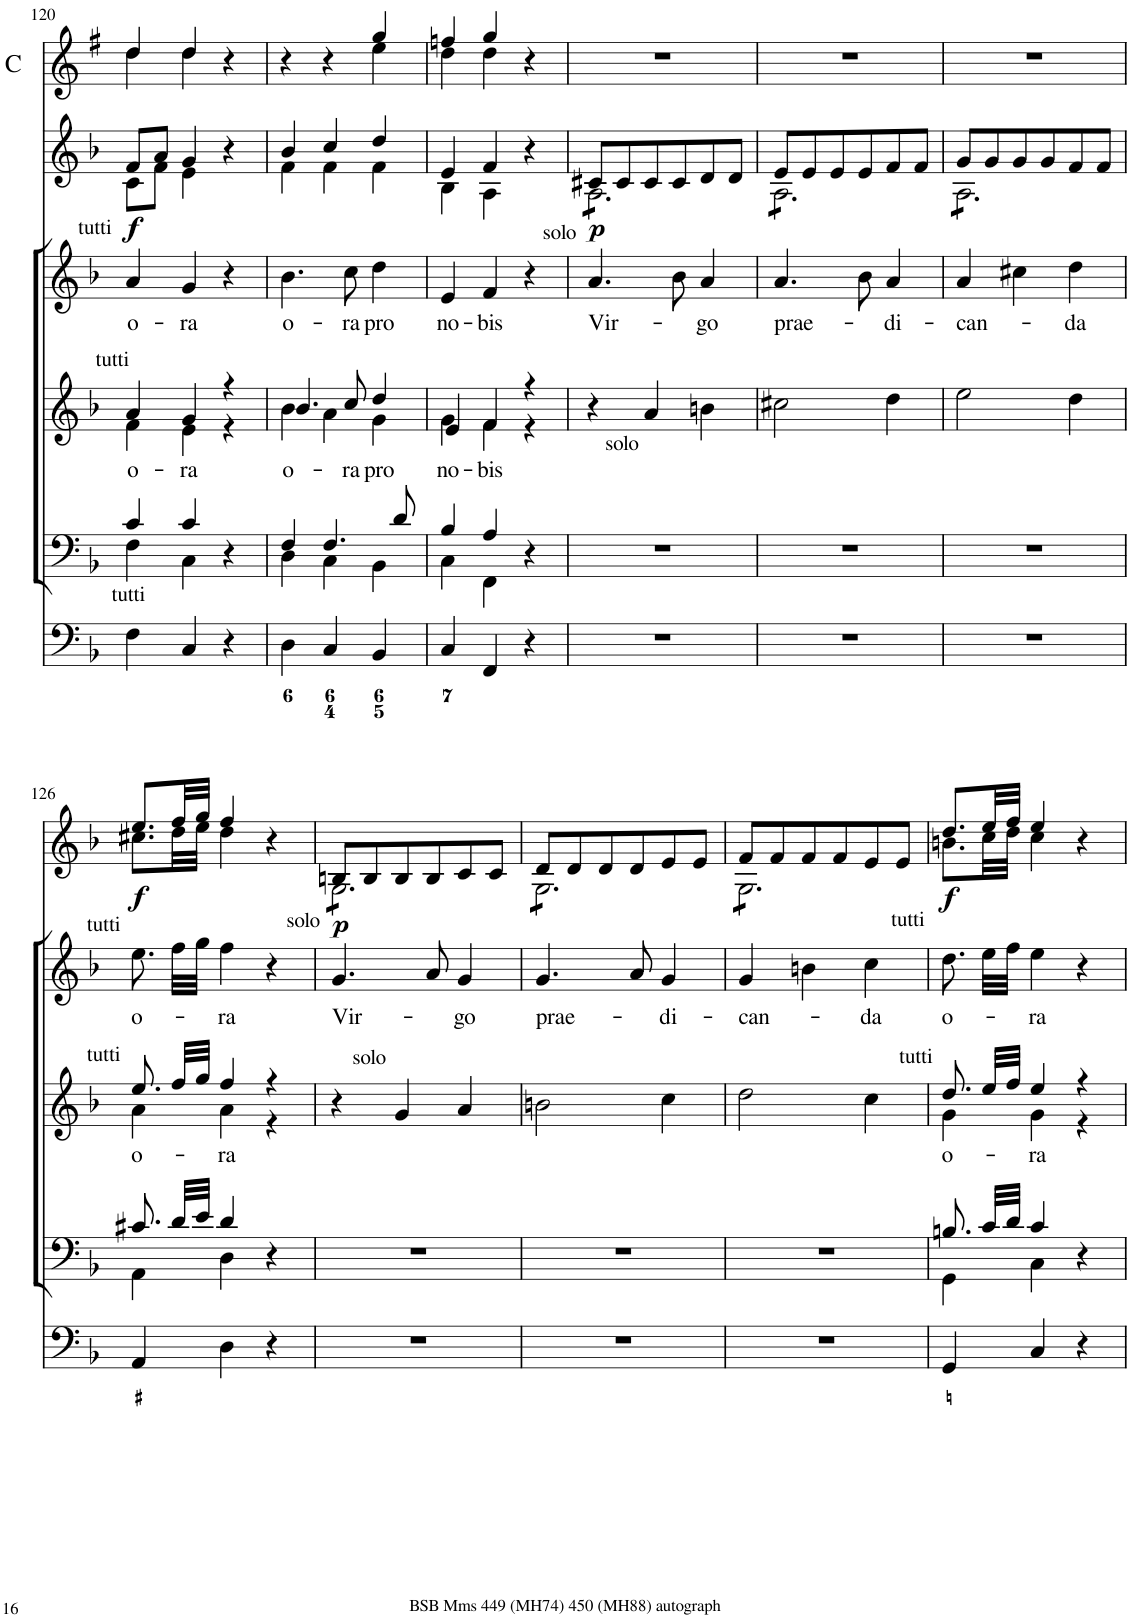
**kern	**kern	**kern	**text	**kern	**text	**kern	**dynam	**kern	**dynam	**kern	**dynam	**kern
*part8	*part7	*part6	*part6	*part5	*part5	*part4	*part4	*part3	*part3	*part2	*part2	*part1
*staff8	*staff7	*staff6	*staff6	*staff5	*staff5	*staff4	*staff4	*staff3	*staff3	*staff2	*staff2	*staff1
*I"Organ	*I"Voice	*I"Alto	*	*I"Voice	*	*I"Violin	*	*I"Violin	*	*I"2 Violini	*	*I"Clarini in B[b]
*	*	*	*	*	*	*I'Vln	*	*I'Vln	*	*I'Vln	*	*I'C
!!LO:PB:g=z
*clefF4	*clefF4	*clefG2	*	*clefG2	*	*clefG2	*	*clefG2	*	*clefG2	*	*clefG2
*	*	*	*	*	*	*	*	*	*	*	*	*Trd1c2
*k[b-]	*k[b-]	*k[b-]	*	*k[b-]	*	*k[b-]	*	*k[b-]	*	*k[b-]	*	*k[f#]
*M3/4	*M3/4	*M3/4	*	*M3/4	*	*M3/4	*	*M3/4	*	*M3/4	*	*M3/4
=120	=120	=120	=120	=120	=120	=120	=120	=120	=120	=120	=120	=120
*	*^	*	*	*	*	*	*	*	*	*	*	*
!	!	!	!	!	!LO:TX:a:t=tutti	!	!	!	!	!	!	!	!
!	!	!	!LO:TX:a:t=tutti	!	!	!	!	!	!	!	!	!	!
!LO:TX:a:t=tutti	!	!	!	!	!	!	!	!	!	!	!	!	!
!	!	!	!	!LO:LY:b	!	!LO:LY:b	!	!	!	!LO:DY:b	!	!LO:DY:b	!
*	*	*	*^	*	*	*	*	*	*	*	*^	*	*^
4F\	4c/	4F\	4a/	4f\	o-	4a/	o-	8c/L	.	8f/L	f	8f/L	8c\L	f	4dd/	4dd\
.	.	.	.	.	.	.	.	8f/J	.	8a/J	.	8a/J	8f\J	.	.	.
!	!	!	!	!	!LO:LY:b	!	!LO:LY:b	!	!	!	!	!	!	!	!	!
4C/	4c/	4C\	4g/	4e\	-ra	4g/	-ra	4e	.	4g	.	4g/	4e\	.	4dd/	4dd\
4r	4r	4ryy	4r	4r	.	4r	.	4r	.	4r	.	4r	4ryy	.	4r	4ryy
=121	=121	=121	=121	=121	=121	=121	=121	=121	=121	=121	=121	=121	=121	=121	=121	=121
!	!	!	!	!	!LO:LY:b	!	!LO:LY:b	!	!	!	!	!	!	!	!	!
4D\	4F/	4D\	4.b-/	4b-\	o-	4.b-\	o-	4f	.	4b-	.	4b-/	4f\	.	4r	2ryy
4C/	4.F/	4C\	.	4a\	.	.	.	4f	.	4cc	.	4cc/	4f\	.	4r	.
!	!	!	!	!	!LO:LY:b	!	!LO:LY:b	!	!	!	!	!	!	!	!	!
.	.	.	8cc/	.	-ra	8cc\	-ra	.	.	.	.	.	.	.	.	.
!	!	!	!	!	!LO:LY:b	!	!LO:LY:b	!	!	!	!	!	!	!	!	!
4BB-/	.	4BB-\	4dd/	4g\	pro	4dd\	pro	4f	.	4dd	.	4dd/	4f\	.	4gg/	4ee\
.	8d/	.	.	.	.	.	.	.	.	.	.	.	.	.	.	.
=122	=122	=122	=122	=122	=122	=122	=122	=122	=122	=122	=122	=122	=122	=122	=122	=122
!	!	!	!	!	!LO:LY:b	!	!LO:LY:b	!	!	!	!	!	!	!	!	!
4C/	4B-/	4C\	4e/	4g\	no-	4e/	no-	4B-	.	4e	.	4e/	4B-\	.	4ffn/	4dd\
!	!	!	!	!	!LO:LY:b	!	!LO:LY:b	!	!	!	!	!	!	!	!	!
4FF/	4A/	4FF\	4f/	4f\	-bis	4f/	-bis	4A	.	4f	.	4f/	4A\	.	4gg/	4dd\
4r	4r	4ryy	4r	4r	.	4r	.	4r	.	4r	.	4r	4ryy	.	4r	4ryy
=123	=123	=123	=123	=123	=123	=123	=123	=123	=123	=123	=123	=123	=123	=123	=123	=123
!	!	!	!	!	!	!LO:TX:a:t=solo	!	!	!	!	!	!	!	!	!	!
!	!	!	!	!	!	!	!LO:LY:b	!	!LO:DY:b	!	!LO:DY:b	!	!	!LO:DY:b	!	!
*	*v	*v	*	*	*	*	*	*	*	*	*	*	*	*	*v	*v
*	*	*v	*v	*	*	*	*	*	*	*	*	*	*	*
*	*	*	*	*	*	*tremolo	*	*	*	*	*	*	*
*	*	*	*	*	*	*	*	*	*	*tremolo	*	*	*
2.r	2.r	4r	.	4.a/	Vir-	8AL	p	8c#X/L	p	8c#X/L	8A\L	p	2.r
.	.	.	.	.	.	8A	.	8c#/J	.	8c#/	8A\	.	.
!	!	!LO:TX:b:t=solo	!	!	!	!	!	!	!	!	!	!	!
.	.	4a/	.	.	.	8A	.	8c#/L	.	8c#/	8A\	.	.
.	.	.	.	8b-\	.	8A	.	8c#/J	.	8c#/	8A\	.	.
!	!	!	!	!	!LO:LY:b	!	!	!	!	!	!	!	!
.	.	4bn\	.	4a/	-go	8A	.	8d/L	.	8d/	8A\	.	.
.	.	.	.	.	.	8AJ	.	8d/J	.	8d/J	8A\J	.	.
=124	=124	=124	=124	=124	=124	=124	=124	=124	=124	=124	=124	=124	=124
!	!	!	!	!	!LO:LY:b	!	!	!	!	!	!	!	!
2.r	2.r	2cc#X\	.	4.a/	prae-	8AL	.	8e/L	.	8e/L	8A\L	.	2.r
.	.	.	.	.	.	8A	.	8e/J	.	8e/	8A\	.	.
.	.	.	.	.	.	8A	.	8e/L	.	8e/	8A\	.	.
.	.	.	.	8b-\	.	8A	.	8e/J	.	8e/	8A\	.	.
!	!	!	!	!	!LO:LY:b	!	!	!	!	!	!	!	!
.	.	4dd\	.	4a/	-di-	8A	.	8f/L	.	8f/	8A\	.	.
.	.	.	.	.	.	8AJ	.	8f/J	.	8f/J	8A\J	.	.
=125	=125	=125	=125	=125	=125	=125	=125	=125	=125	=125	=125	=125	=125
!	!	!	!	!	!LO:LY:b	!	!	!	!	!	!	!	!
2.r	2.r	2ee\	.	4a/	-can-	8AL	.	8g/L	.	8g/L	8A\L	.	2.r
.	.	.	.	.	.	8A	.	8g/J	.	8g/	8A\	.	.
.	.	.	.	4cc#X\	.	8A	.	8g/L	.	8g/	8A\	.	.
.	.	.	.	.	.	8A	.	8g/J	.	8g/	8A\	.	.
!	!	!	!	!	!LO:LY:b	!	!	!	!	!	!	!	!
.	.	4dd\	.	4dd\	-da	8A	.	8f/L	.	8f/	8A\	.	.
.	.	.	.	.	.	8AJ	.	8f/J	.	8f/J	8A\J	.	.
*	*	*	*	*	*	*	*	*	*	*Xtremolo	*	*	*
*	*	*	*	*	*	*Xtremolo	*	*	*	*	*	*	*
!!LO:LB:g=z
=126	=126	=126	=126	=126	=126	=126	=126	=126	=126	=126	=126	=126	=126
*	*^	*	*	*	*	*	*	*	*	*	*	*	*
!	!	!	!	!	!LO:TX:a:t=tutti	!	!	!	!	!	!	!	!	!
!	!	!	!LO:TX:a:t=tutti	!	!	!	!	!	!	!	!	!	!	!
!	!	!	!	!LO:LY:b	!	!LO:LY:b	!	!LO:DY:b	!	!LO:DY:b	!	!	!LO:DY:b	!
*	*	*	*^	*	*	*	*	*	*	*	*	*	*	*
4AA/	8.c#X/	4AA\	8.ee/	4a\	o-	8.ee\	o-	8.cc#X\L	f	8.ee\L	f	8.ee/L	8.cc#X\L	f	2.r
.	32d/LLL	.	32ff/LLL	.	.	32ff\LLL	.	32dd\LL	.	32ff\LL	.	32ff/LL	32dd\LL	.	.
.	32e/JJJ	.	32gg/JJJ	.	.	32gg\JJJ	.	32ee\JJJ	.	32gg\JJJ	.	32gg/JJJ	32ee\JJJ	.	.
!	!	!	!	!	!LO:LY:b	!	!LO:LY:b	!	!	!	!	!	!	!	!
4D\	4d/	4D\	4ff/	4a\	-ra	4ff\	-ra	4dd	.	4ff	.	4ff/	4dd\	.	.
4r	4r	4ryy	4r	4r	.	4r	.	4r	.	4r	.	4r	4ryy	.	.
=127	=127	=127	=127	=127	=127	=127	=127	=127	=127	=127	=127	=127	=127	=127	=127
!	!	!	!	!	!	!LO:TX:a:t=solo	!	!	!	!	!	!	!	!	!
!	!	!	!	!	!	!	!LO:LY:b	!	!LO:DY:b	!	!LO:DY:b	!	!	!LO:DY:b	!
*	*v	*v	*	*	*	*	*	*	*	*	*	*	*	*	*
*	*	*v	*v	*	*	*	*	*	*	*	*	*	*	*
*	*	*	*	*	*	*tremolo	*	*	*	*	*	*	*
*	*	*	*	*	*	*	*	*	*	*tremolo	*	*	*
2.r	2.r	4r	.	4.g/	Vir-	8GL	p	8Bn/L	p	8Bn/L	8G\L	p	2.r
.	.	.	.	.	.	8G	.	8B/J	.	8B/	8G\	.	.
!	!	!LO:TX:a:t=solo	!	!	!	!	!	!	!	!	!	!	!
.	.	4g/	.	.	.	8G	.	8B/L	.	8B/	8G\	.	.
.	.	.	.	8a/	.	8G	.	8B/J	.	8B/	8G\	.	.
!	!	!	!	!	!LO:LY:b	!	!	!	!	!	!	!	!
.	.	4a/	.	4g/	-go	8G	.	8c/L	.	8c/	8G\	.	.
.	.	.	.	.	.	8GJ	.	8c/J	.	8c/J	8G\J	.	.
=128	=128	=128	=128	=128	=128	=128	=128	=128	=128	=128	=128	=128	=128
!	!	!	!	!	!LO:LY:b	!	!	!	!	!	!	!	!
2.r	2.r	2bn\	.	4.g/	prae-	8GL	.	8d/L	.	8d/L	8G\L	.	2.r
.	.	.	.	.	.	8G	.	8d/J	.	8d/	8G\	.	.
.	.	.	.	.	.	8G	.	8d/L	.	8d/	8G\	.	.
.	.	.	.	8a/	.	8G	.	8d/J	.	8d/	8G\	.	.
!	!	!	!	!	!LO:LY:b	!	!	!	!	!	!	!	!
.	.	4cc\	.	4g/	-di-	8G	.	8e/L	.	8e/	8G\	.	.
.	.	.	.	.	.	8GJ	.	8e/J	.	8e/J	8G\J	.	.
=129	=129	=129	=129	=129	=129	=129	=129	=129	=129	=129	=129	=129	=129
!	!	!	!	!	!LO:LY:b	!	!	!	!	!	!	!	!
2.r	2.r	2dd\	.	4g/	-can-	8GL	.	8f/L	.	8f/L	8G\L	.	2.r
.	.	.	.	.	.	8G	.	8f/J	.	8f/	8G\	.	.
.	.	.	.	4bn\	.	8G	.	8f/L	.	8f/	8G\	.	.
.	.	.	.	.	.	8G	.	8f/J	.	8f/	8G\	.	.
!	!	!	!	!	!LO:LY:b	!	!	!	!	!	!	!	!
.	.	4cc\	.	4cc\	-da	8G	.	8e/L	.	8e/	8G\	.	.
.	.	.	.	.	.	8GJ	.	8e/J	.	8e/J	8G\J	.	.
*	*	*	*	*	*	*	*	*	*	*Xtremolo	*	*	*
*	*	*	*	*	*	*Xtremolo	*	*	*	*	*	*	*
=130	=130	=130	=130	=130	=130	=130	=130	=130	=130	=130	=130	=130	=130
*	*^	*	*	*	*	*	*	*	*	*	*	*	*
!	!	!	!	!	!LO:TX:a:t=tutti	!	!	!	!	!	!	!	!	!
!	!	!	!LO:TX:a:t=tutti	!	!	!	!	!	!	!	!	!	!	!
!	!	!	!	!LO:LY:b	!	!LO:LY:b	!	!LO:DY:b	!	!LO:DY:b	!	!	!LO:DY:b	!
*	*	*	*^	*	*	*	*	*	*	*	*	*	*	*
4GG/	8.Bn/	4GG\	8.dd/	4g\	o-	8.dd\	o-	8.bn\L	f	8.dd\L	f	8.dd/L	8.bn\L	f	2.r
.	32c/LLL	.	32ee/LLL	.	.	32ee\LLL	.	32cc\LL	.	32ee\LL	.	32ee/LL	32cc\LL	.	.
.	32d/JJJ	.	32ff/JJJ	.	.	32ff\JJJ	.	32dd\JJJ	.	32ff\JJJ	.	32ff/JJJ	32dd\JJJ	.	.
!	!	!	!	!	!LO:LY:b	!	!LO:LY:b	!	!	!	!	!	!	!	!
4C/	4c/	4C\	4ee/	4g\	-ra	4ee\	-ra	4cc	.	4ee	.	4ee/	4cc\	.	.
4r	4r	4ryy	4r	4r	.	4r	.	4r	.	4r	.	4r	4ryy	.	.
*	*v	*v	*	*	*	*	*	*	*	*	*	*v	*v	*	*
*	*	*v	*v	*	*	*	*	*	*	*	*	*	*
=	=	=	=	=	=	=	=	=	=	=	=	=
*-	*-	*-	*-	*-	*-	*-	*-	*-	*-	*-	*-	*-
